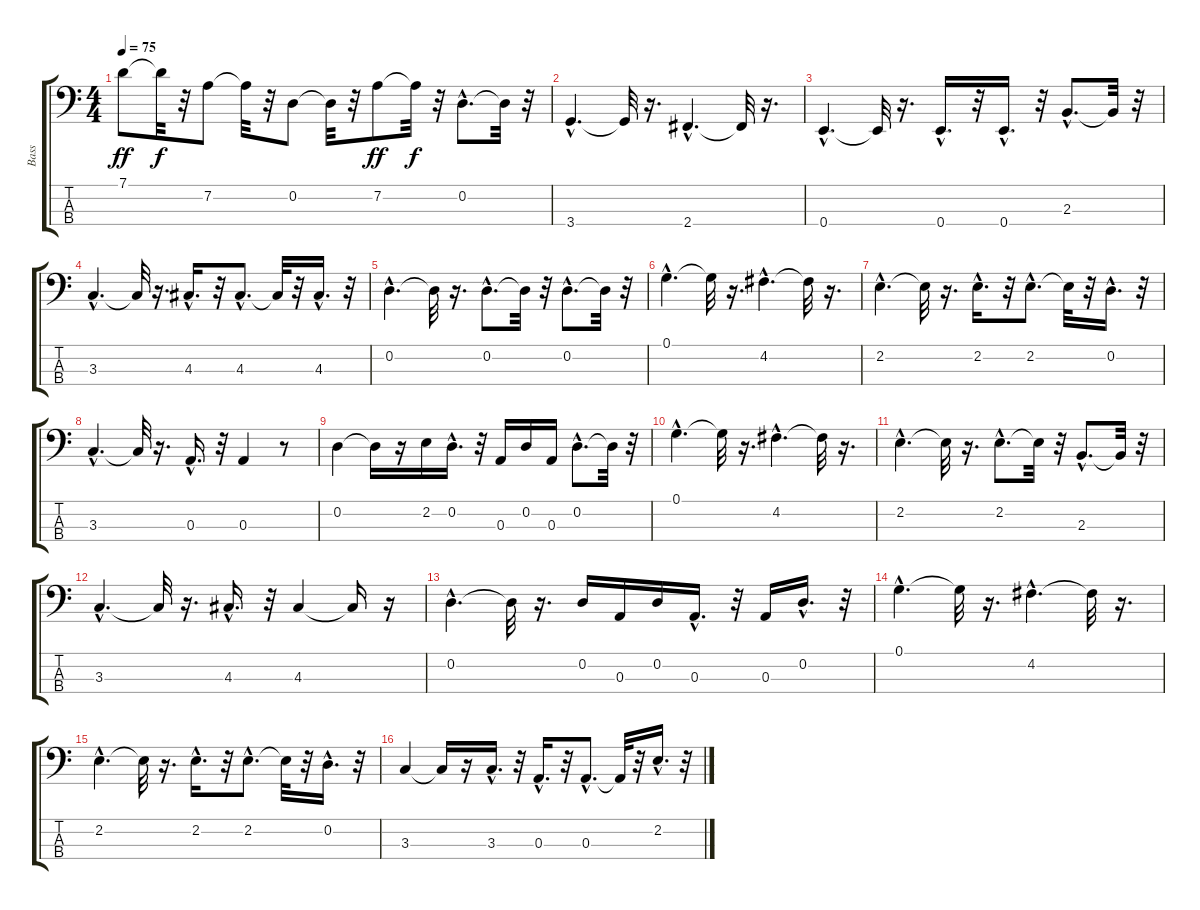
\track ("Bass" "Bass") {instrument acousticbass}
\staff {score tabs}
\tuning (G2 D2 A1 E1) {hide}
\ts (4 4)
\tempo 75
\clef f4
\ks c
7.1.8{dy ff} 7.1{t}.32{dy f} r.32 7.2.8 7.2{t}.32 r.32 0.2.8 0.2{t}.32 r.32 7.2.8{dy ff} 7.2{t}.32{dy f} r.32 0.2{hac}.8{d} 0.2{t}.32 r.32 |
3.4{hac}.4{d} 3.4{t}.32 r.16{d} 2.4{hac}.4{d} 2.4{t}.32 r.16{d} |
0.4{hac}.4{d} 0.4{t}.32 r.16{d} 0.4{hac}.16{d} r.32 0.4{hac}.16{d} r.32 2.3{hac}.8{d} 2.3{t}.32 r.32 |
3.3{hac}.4{d} 3.3{t}.32 r.16{d} 4.3{hac}.16{d} r.32 4.3{hac}.8{d} 4.3{t}.32 r.32 4.3{hac}.16{d} r.32 |
0.2{hac}.4{d} 0.2{t}.32 r.16{d} 0.2{hac}.8{d} 0.2{t}.32 r.32 0.2{hac}.8{d} 0.2{t}.32 r.32 |
0.1{hac}.4{d} 0.1{t}.32 r.16{d} 4.2{hac}.4{d} 4.2{t}.32 r.16{d} |
2.2{hac}.4{d} 2.2{t}.32 r.16{d} 2.2{hac}.16{d} r.32 2.2{hac}.8{d} 2.2{t}.32 r.32 0.2{hac}.16{d} r.32 |
3.3{hac}.4{d} 3.3{t}.32 r.16{d} 0.3{hac}.16{d} r.32 0.3.4 r.8 |
0.2.4 0.2{t}.16 r.16 2.2.16 0.2{hac}.16{d} r.32 0.3.16 0.2.16 0.3.16 0.2{hac}.8{d} 0.2{t}.32 r.32 |
0.1{hac}.4{d} 0.1{t}.32 r.16{d} 4.2{hac}.4{d} 4.2{t}.32 r.16{d} |
2.2{hac}.4{d} 2.2{t}.32 r.16{d} 2.2{hac}.8{d} 2.2{t}.32 r.32 2.3{hac}.8{d} 2.3{t}.32 r.32 |
3.3{hac}.4{d} 3.3{t}.32 r.16{d} 4.3{hac}.16{d} r.32 4.3.4 4.3{t}.16 r.16 |
0.2{hac}.4{d} 0.2{t}.32 r.16{d} 0.2.16 0.3.16 0.2.16 0.3{hac}.16{d} r.32 0.3.16 0.2{hac}.16{d} r.32 |
0.1{hac}.4{d} 0.1{t}.32 r.16{d} 4.2{hac}.4{d} 4.2{t}.32 r.16{d} |
2.2{hac}.4{d} 2.2{t}.32 r.16{d} 2.2{hac}.16{d} r.32 2.2{hac}.8{d} 2.2{t}.32 r.32 0.2{hac}.16{d} r.32 |
3.3.4 3.3{t}.16 r.16 3.3{hac}.16{d} r.32 0.3{hac}.16{d} r.32 0.3{hac}.8{d} 0.3{t}.32 r.32 2.2{hac}.16{d} r.32
